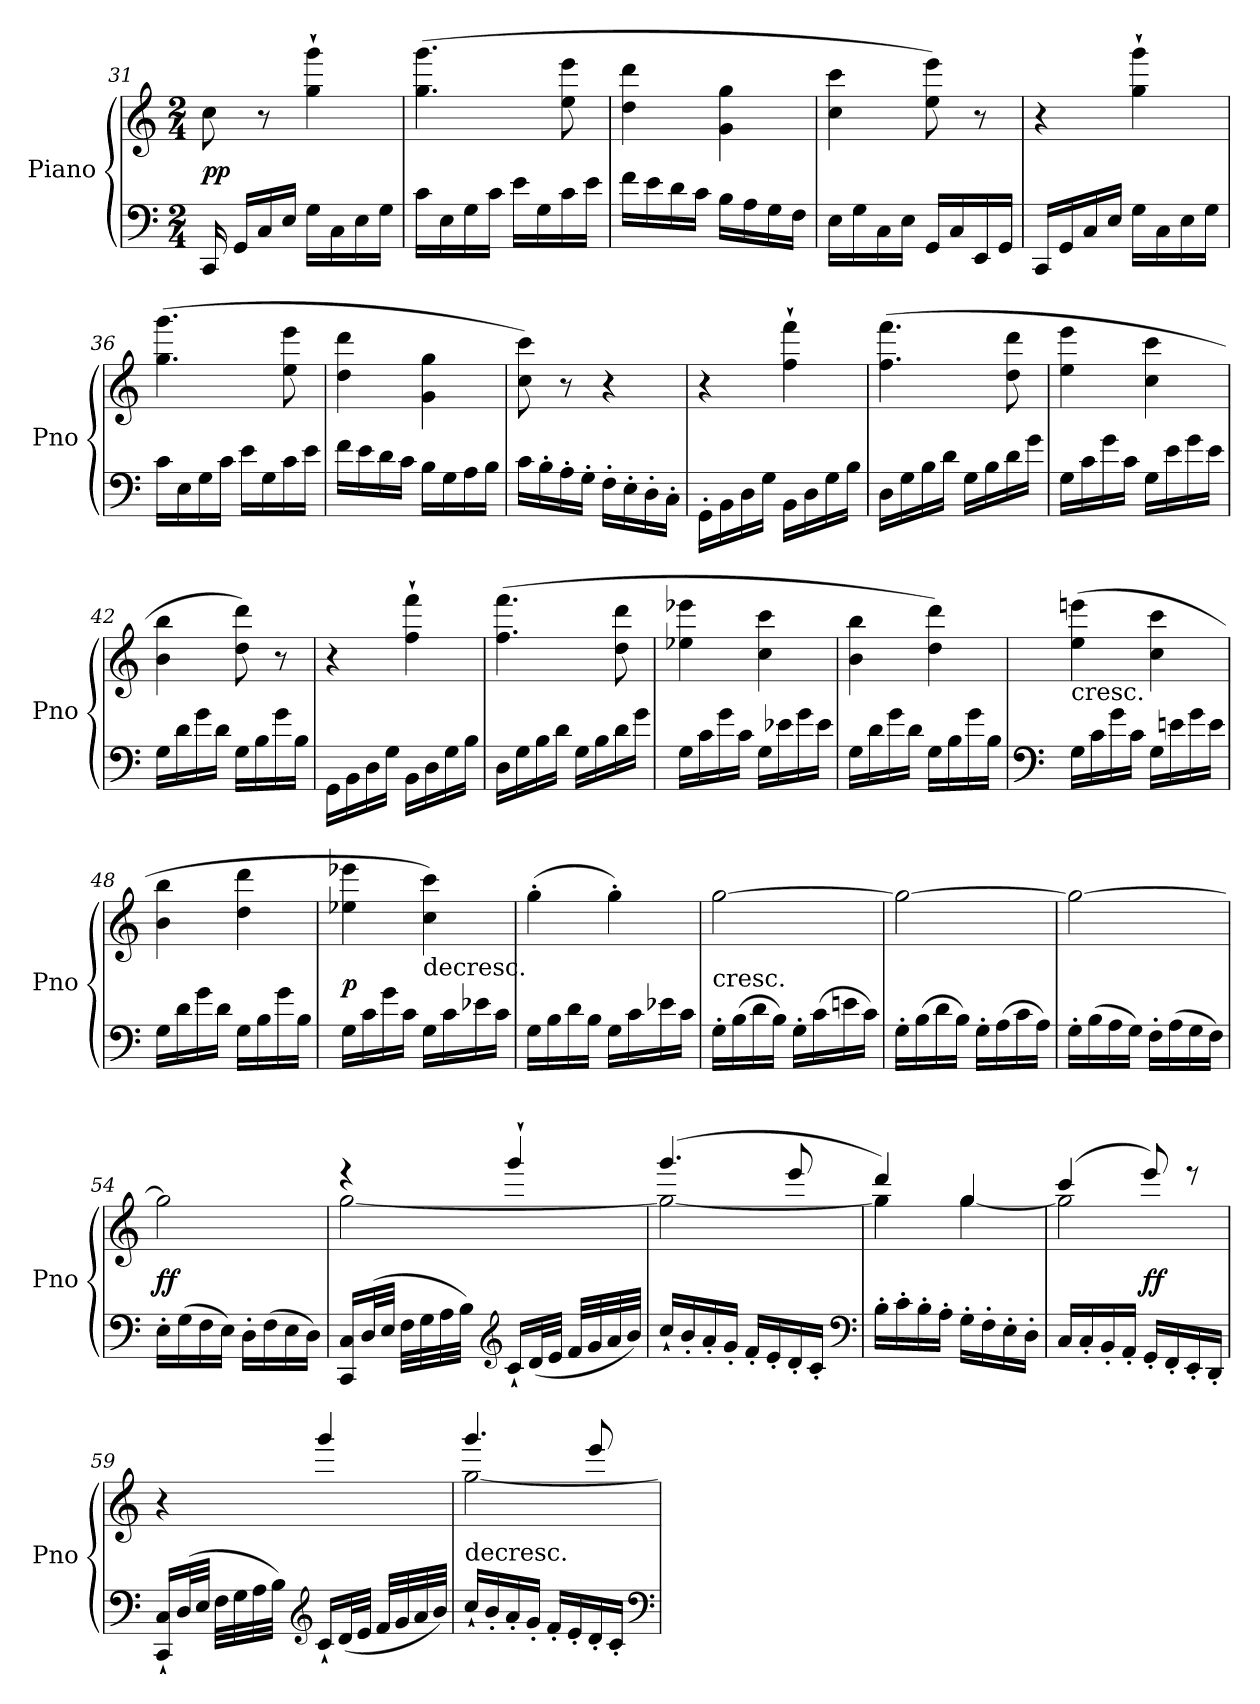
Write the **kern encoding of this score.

**kern	**kern	**dynam
*part1	*part1	*part1
*staff2	*staff1	*staff1/2
*I"Piano	*	*
*I'Pno	*	*
*clefF4	*clefG2	*
*k[]	*k[]	*
*C:	*C:	*
*M2/4	*M2/4	*
=31	=31	=31
16CC/	8cc\	pp
16GG/LL	.	.
16C/	8r	.
16E/JJ	.	.
16G\LL	4gg`\ 4ggg`\	.
16C\	.	.
16E\	.	.
16G\JJ	.	.
=32	=32	=32
16c\LL	(4.gg\ 4.ggg\	.
16E\	.	.
16G\	.	.
16c\JJ	.	.
16e\LL	.	.
16G\	.	.
16c\	8ee\ 8eee\	.
16e\JJ	.	.
=33	=33	=33
16f\LL	4dd\ 4ddd\	.
16e\	.	.
16d\	.	.
16c\JJ	.	.
16B\LL	4g\ 4gg\	.
16A\	.	.
16G\	.	.
16F\JJ	.	.
=34	=34	=34
16E\LL	4cc\ 4ccc\	.
16G\	.	.
16C\	.	.
16E\JJ	.	.
16GG/LL	8ee\ 8eee\)	.
16C/	.	.
16EE/	8r	.
16GG/JJ	.	.
=35	=35	=35
16CC/LL	4r	.
16GG/	.	.
16C/	.	.
16E/JJ	.	.
16G\LL	4gg`\ 4ggg`\	.
16C\	.	.
16E\	.	.
16G\JJ	.	.
=36	=36	=36
16c\LL	(4.gg\ 4.ggg\	.
16E\	.	.
16G\	.	.
16c\JJ	.	.
16e\LL	.	.
16G\	.	.
16c\	8ee\ 8eee\	.
16e\JJ	.	.
=37	=37	=37
16f\LL	4dd\ 4ddd\	.
16e\	.	.
16d\	.	.
16c\JJ	.	.
16B\LL	4g\ 4gg\	.
16G\	.	.
16A\	.	.
16B\JJ	.	.
=38	=38	=38
16c\LL	8cc\ 8ccc\)	.
16B'\	.	.
16A'\	8r	.
16G'\JJ	.	.
16F'\LL	4r	.
16E'\	.	.
16D'\	.	.
16C'\JJ	.	.
=39	=39	=39
16GG'\LL	4r	.
16BB\	.	.
16D\	.	.
16G\JJ	.	.
16BB\LL	4ff`\ 4fff`\	.
16D\	.	.
16G\	.	.
16B\JJ	.	.
=40	=40	=40
16D\LL	(4.ff\ 4.fff\	.
16G\	.	.
16B\	.	.
16d\JJ	.	.
16G\LL	.	.
16B\	.	.
16d\	8dd\ 8ddd\	.
16g\JJ	.	.
=41	=41	=41
16G\LL	4ee\ 4eee\	.
16c\	.	.
16g\	.	.
16c\JJ	.	.
16G\LL	4cc\ 4ccc\	.
16e\	.	.
16g\	.	.
16e\JJ	.	.
=42	=42	=42
16G\LL	4b\ 4bb\	.
16d\	.	.
16g\	.	.
16d\JJ	.	.
16G\LL	8dd\ 8ddd\)	.
16B\	.	.
16g\	8r	.
16B\JJ	.	.
=43	=43	=43
16GG\LL	4r	.
16BB\	.	.
16D\	.	.
16G\JJ	.	.
16BB\LL	4ff`\ 4fff`\	.
16D\	.	.
16G\	.	.
16B\JJ	.	.
=44	=44	=44
16D\LL	(4.ff\ 4.fff\	.
16G\	.	.
16B\	.	.
16d\JJ	.	.
16G\LL	.	.
16B\	.	.
16d\	8dd\ 8ddd\	.
16g\JJ	.	.
=45	=45	=45
16G\LL	4ee-X\ 4eee-X\	.
16c\	.	.
16g\	.	.
16c\JJ	.	.
16G\LL	4cc\ 4ccc\	.
16e-X\	.	.
16g\	.	.
16e-\JJ	.	.
=46	=46	=46
16G\LL	4b\ 4bb\	.
16d\	.	.
16g\	.	.
16d\JJ	.	.
16G\LL	4dd\ 4ddd\)	.
16B\	.	.
16g\	.	.
16B\JJ	.	.
=47	=47	=47
*clefF4	*	*
!	!LO:TX:c:t=cresc.	!
16G\LL	(4ee\ 4eeen\	.
16c\	.	.
16g\	.	.
16c\JJ	.	.
16G\LL	4cc\ 4ccc\	.
16en\	.	.
16g\	.	.
16e\JJ	.	.
=48	=48	=48
16G\LL	4b\ 4bb\	.
16d\	.	.
16g\	.	.
16d\JJ	.	.
16G\LL	4dd\ 4ddd\	.
16B\	.	.
16g\	.	.
16B\JJ	.	.
=49	=49	=49
16G\LL	4ee-X\ 4eee-X\	p
16c\	.	.
16g\	.	.
16c\JJ	.	.
!	!LO:TX:c:t=decresc.	!
16G\LL	4cc\ 4ccc\)	.
16c\	.	.
16e-X\	.	.
16c\JJ	.	.
=50	=50	=50
16G\LL	(4gg'\	.
16B\	.	.
16d\	.	.
16B\JJ	.	.
16G\LL	4gg'\)	.
16c\	.	.
16e-X\	.	.
16c\JJ	.	.
=51	=51	=51
!	!LO:TX:c:t=cresc.	!
16G'\LL	[2gg\	.
(16B\	.	.
16d\	.	.
16B\JJ)	.	.
16G'\LL	.	.
(16c\	.	.
16en\	.	.
16c\JJ)	.	.
=52	=52	=52
16G'\LL	2gg\_	.
(16B\	.	.
16d\	.	.
16B\JJ)	.	.
16G'\LL	.	.
(16A\	.	.
16c\	.	.
16A\JJ)	.	.
=53	=53	=53
16G'\LL	2gg\_	.
(16B\	.	.
16A\	.	.
16G\JJ)	.	.
16F'\LL	.	.
(16A\	.	.
16G\	.	.
16F\JJ)	.	.
=54	=54	=54
16E'\LL	2gg\]	ff
(16G\	.	.
16F\	.	.
16E\JJ)	.	.
16D'\LL	.	.
(16F\	.	.
16E\	.	.
16D\JJ)	.	.
=55	=55	=55
*	*^	*
16CC/ 16C/LL	4r	[2gg\	.
(32D/L	.	.	.
32E/JJJ	.	.	.
32F\LLL	.	.	.
32G\	.	.	.
32A\	.	.	.
32B\JJJ)	.	.	.
*clefG2	*	*	*
16c`/LL	4ggg`/	.	.
(32d/L	.	.	.
32e/JJJ	.	.	.
32f/LLL	.	.	.
32g/	.	.	.
32a/	.	.	.
32b/JJJ)	.	.	.
=56	=56	=56	=56
16cc`/LL	(4.ggg/	2gg\_	.
16b'/	.	.	.
16a'/	.	.	.
16g'/JJ	.	.	.
16f'/LL	.	.	.
16e'/	.	.	.
16d'/	8eee/	.	.
16c'/JJ	.	.	.
*clefF4	*	*	*
=57	=57	=57	=57
16B'\LL	4ddd/)	4gg\]	.
16c'\	.	.	.
16B'\	.	.	.
16A'\JJ	.	.	.
16G'\LL	4gg/	[4gg\	.
16F'\	.	.	.
16E'\	.	.	.
16D'\JJ	.	.	.
=58	=58	=58	=58
16C/LL	(4ccc/	2gg\]	.
16C'/	.	.	.
16BB'/	.	.	.
16AA'/JJ	.	.	.
16GG'/LL	8eee/)	.	ff
16FF'/	.	.	.
16EE'/	8r	.	.
16DD'/JJ	.	.	.
*	*v	*v	*
=59	=59	=59
16CC`/ 16C`/LL	4r	.
(32D/L	.	.
32E/JJJ	.	.
32F\LLL	.	.
32G\	.	.
32A\	.	.
32B\JJJ)	.	.
*clefG2	*	*
16c`/LL	4ggg/	.
(32d/L	.	.
32e/JJJ	.	.
32f/LLL	.	.
32g/	.	.
32a/	.	.
32b/JJJ)	.	.
=60	=60	=60
*	*^	*
!	!LO:TX:c:t=decresc.	!	!
16cc`/LL	4.ggg/	[2gg\	.
16b'/	.	.	.
16a'/	.	.	.
16g'/JJ	.	.	.
16f'/LL	.	.	.
16e'/	.	.	.
16d'/	8eee/	.	.
16c'/JJ	.	.	.
*	*v	*v	*
*clefF4	*	*
=	=	=
*-	*-	*-
